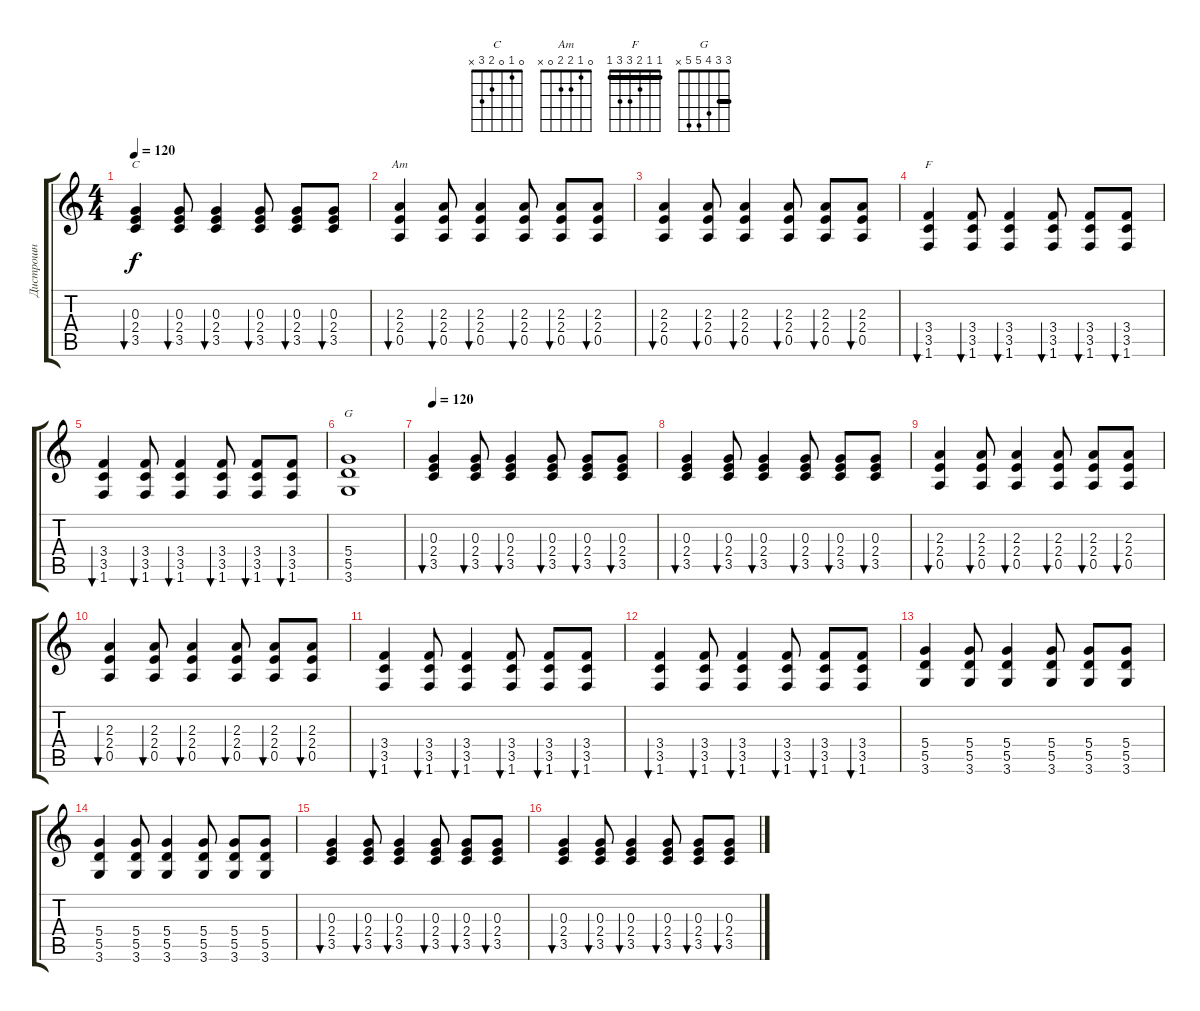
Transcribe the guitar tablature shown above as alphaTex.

\track ("Дистрошн" "Дистрошн") {instrument distortionguitar}
\staff {score tabs}
\tuning (E4 B3 G3 D3 A2 E2) {hide}
\chord ("C" 0 1 0 2 3 x)
\chord ("Am" 0 1 2 2 0 x)
\chord ("F" 1 1 2 3 3 1) {barre 1}
\chord ("G" 3 3 4 5 5 x) {barre 3}
\ts (4 4)
\tempo 120
\clef g2
\ks c
(0.3 2.4 3.5).4{bu 60 ch "C" dy f} (0.3 2.4 3.5).8{bu 60} (0.3 2.4 3.5).4{bu 60} (0.3 2.4 3.5).8{bu 60} (0.3 2.4 3.5).8{bu 60} (0.3 2.4 3.5).8{bu 60} |
(2.3 2.4 0.5).4{bu 60 ch "Am"} (2.3 2.4 0.5).8{bu 60} (2.3 2.4 0.5).4{bu 60} (2.3 2.4 0.5).8{bu 60} (2.3 2.4 0.5).8{bu 60} (2.3 2.4 0.5).8{bu 60} |
(2.3 2.4 0.5).4{bu 60} (2.3 2.4 0.5).8{bu 60} (2.3 2.4 0.5).4{bu 60} (2.3 2.4 0.5).8{bu 60} (2.3 2.4 0.5).8{bu 60} (2.3 2.4 0.5).8{bu 60} |
(3.4 3.5 1.6).4{bu 60 ch "F"} (3.4 3.5 1.6).8{bu 60} (3.4 3.5 1.6).4{bu 60} (3.4 3.5 1.6).8{bu 60} (3.4 3.5 1.6).8{bu 60} (3.4 3.5 1.6).8{bu 60} |
(3.4 3.5 1.6).4{bu 60} (3.4 3.5 1.6).8{bu 60} (3.4 3.5 1.6).4{bu 60} (3.4 3.5 1.6).8{bu 60} (3.4 3.5 1.6).8{bu 60} (3.4 3.5 1.6).8{bu 60} |
(5.4 5.5 3.6).1{ch "G"} |
\tempo 120
(0.3 2.4 3.5).4{bu 60} (0.3 2.4 3.5).8{bu 60} (0.3 2.4 3.5).4{bu 60} (0.3 2.4 3.5).8{bu 60} (0.3 2.4 3.5).8{bu 60} (0.3 2.4 3.5).8{bu 60} |
(0.3 2.4 3.5).4{bu 60} (0.3 2.4 3.5).8{bu 60} (0.3 2.4 3.5).4{bu 60} (0.3 2.4 3.5).8{bu 60} (0.3 2.4 3.5).8{bu 60} (0.3 2.4 3.5).8{bu 60} |
(2.3 2.4 0.5).4{bu 60} (2.3 2.4 0.5).8{bu 60} (2.3 2.4 0.5).4{bu 60} (2.3 2.4 0.5).8{bu 60} (2.3 2.4 0.5).8{bu 60} (2.3 2.4 0.5).8{bu 60} |
(2.3 2.4 0.5).4{bu 60} (2.3 2.4 0.5).8{bu 60} (2.3 2.4 0.5).4{bu 60} (2.3 2.4 0.5).8{bu 60} (2.3 2.4 0.5).8{bu 60} (2.3 2.4 0.5).8{bu 60} |
(3.4 3.5 1.6).4{bu 60} (3.4 3.5 1.6).8{bu 60} (3.4 3.5 1.6).4{bu 60} (3.4 3.5 1.6).8{bu 60} (3.4 3.5 1.6).8{bu 60} (3.4 3.5 1.6).8{bu 60} |
(3.4 3.5 1.6).4{bu 60} (3.4 3.5 1.6).8{bu 60} (3.4 3.5 1.6).4{bu 60} (3.4 3.5 1.6).8{bu 60} (3.4 3.5 1.6).8{bu 60} (3.4 3.5 1.6).8{bu 60} |
(5.4 5.5 3.6).4 (5.4 5.5 3.6).8 (5.4 5.5 3.6).4 (5.4 5.5 3.6).8 (5.4 5.5 3.6).8 (5.4 5.5 3.6).8 |
(5.4 5.5 3.6).4 (5.4 5.5 3.6).8 (5.4 5.5 3.6).4 (5.4 5.5 3.6).8 (5.4 5.5 3.6).8 (5.4 5.5 3.6).8 |
(0.3 2.4 3.5).4{bu 60} (0.3 2.4 3.5).8{bu 60} (0.3 2.4 3.5).4{bu 60} (0.3 2.4 3.5).8{bu 60} (0.3 2.4 3.5).8{bu 60} (0.3 2.4 3.5).8{bu 60} |
(0.3 2.4 3.5).4{bu 60} (0.3 2.4 3.5).8{bu 60} (0.3 2.4 3.5).4{bu 60} (0.3 2.4 3.5).8{bu 60} (0.3 2.4 3.5).8{bu 60} (0.3 2.4 3.5).8{bu 60}
